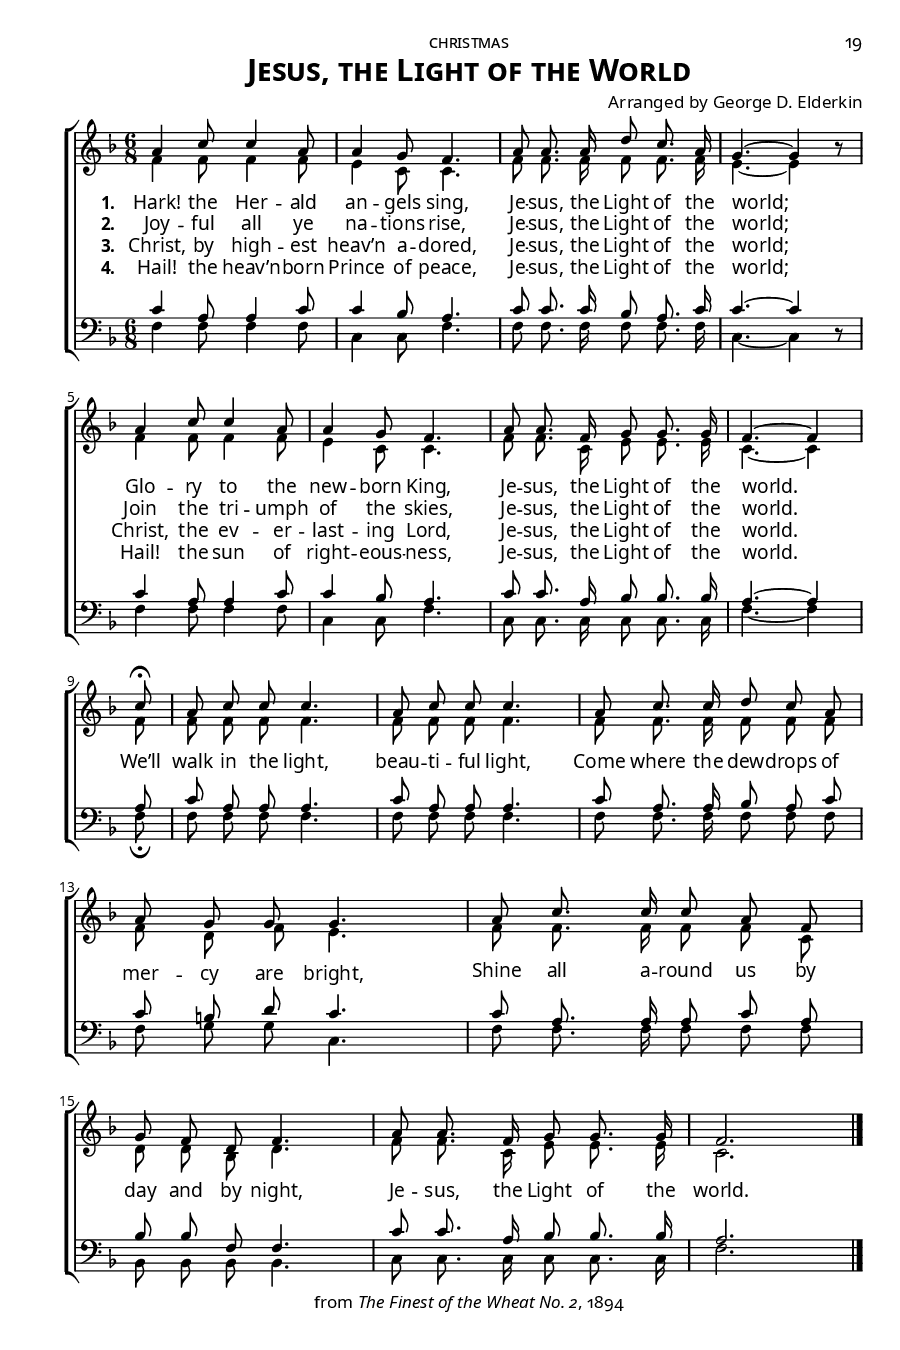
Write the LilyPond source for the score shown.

\version "2.14.2"
\include "util.ly"
\header {
  title = \markup{\override #'(font-name . "Garamond Premier Pro Semibold"){ \abs-fontsize #15 \smallCapsOldStyle"Jesus, the Light of the World"}}
  composer = \markup\oldStyleNum"Arranged by George D. Elderkin"
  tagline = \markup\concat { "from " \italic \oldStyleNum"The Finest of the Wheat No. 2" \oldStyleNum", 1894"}
}
\paper {
  %print-all-headers = ##t
  paper-height = 9\in
  paper-width = 6\in
  indent = 0\in
  %system-system-spacing = #'((basic-distance . 10) (padding . 0))
  %system-system-spacing =
  %  #'((basic-distance . 0)
  %     (minimum-distance . 0)
  %     (padding . -0.35)
  %     (stretchability . 100))
  ragged-last-bottom = ##f
  ragged-bottom = ##f
  two-sided = ##t
  inner-margin = 0.5\in
  outer-margin = 0.25\in
  top-margin = 0.25\in
  bottom-margin = 0.25\in
  first-page-number = #019
  print-first-page-number = ##t
  headerLine = \markup{\override #'(font-name . "Garamond Premier Pro") \smallCapsOldStyle"christmas"}
  oddHeaderMarkup = \markup\fill-line{
     \override #'(font-name . "Garamond Premier Pro")\abs-fontsize #8.5
     \combine 
        \fill-line{"" \on-the-fly #print-page-number-check-first
        \oldStylePageNum""
        }
        \fill-line{\headerLine}
  }
  evenHeaderMarkup = \markup {
     \override #'(font-name . "Garamond Premier Pro")\abs-fontsize #8.5
     \combine
        \on-the-fly #print-page-number-check-first
        \oldStylePageNum""
        \fill-line{\headerLine}
  }
}
#(set-global-staff-size 15) \paper{ #(define fonts (make-pango-font-tree "GoudyOlSt BT" "Garamond Premier Pro" "Garamond Premier Pro" (/ 15 20))) }
global = {
  \key f \major
  \time 6/8
  \autoBeamOff
}

sopMusic = \relative c'' {
  a4 c8 c4 a8 |
  a4 g8 f4. |
  a8 a8. a16 d8 c8. a16 |
  g4.~ g4 b8\rest |
  a4 c8 c4 a8 |
  a4 g8 f4. |
  
  a8 a8. f16 g8 g8. g16 |
  \partial 8*5 f4.~ f4 | \break
  \partial 8 c'8\fermata |
  a8 c c c4. |
  a8 c c c4. |
  a8 c8. c16
  
  d8 c a |
  a g g g4. |
  a8 c8. c16 c8 a f |
  g f d f4.
  a8 a8. f16 g8 g8. g16 |
  f2. \bar "|."
}
sopWords = \lyricmode {
  
}

altoMusic = \relative c' {
  f4 f8 f4 f8 |
  e4 c8 c4. |
  f8 f8. f16 f8 f8. f16 |
  e4.~ e4 s8 |
  f4 f8 f4 f8 |
  e4 c8 c4. |
  
  f8 f8. c16 e8 e8. e16 |
  c4.~ c4 |
  f8 |
  f8 f f f4. |
  f8 f f f4. |
  f8 f8. f16 
  
  f8 f f |
  f d f e4. |
  f8 f8. f16 f8 f c |
  d d bes d4. |
  
  f8 f8. c16 e8 e8. e16 |
  c2. \bar "|."
}
altoWords = \lyricmode {
  \set stanza = #"1. "
  Hark! the Her -- ald an -- gels sing,
  Je -- sus, the Light of the world;
  Glo -- ry to the new -- born King,
  Je -- sus, the Light of the world.
  
  \dropLyricsIV
  We’ll walk in the light,
  beau -- ti -- ful light,
  Come where the dew -- drops of mer -- cy are bright,
  \raiseLyrics
  Shine all a -- round us by day and by night,
  Je -- sus, the Light of the world.
}
altoWordsII = \lyricmode {
%\markup\italic
  \set stanza = #"2. "
  Joy -- ful all ye na -- tions rise,
  Je -- sus, the Light of the world;
  Join the tri -- umph of the skies,
  Je -- sus, the Light of the world.
}
altoWordsIII = \lyricmode {
  \set stanza = #"3. "
  Christ, by high -- est heav’n a -- dored,
  Je -- sus, the Light of the world;
  Christ, the ev -- er -- last -- ing Lord,
  Je -- sus, the Light of the world.
}
altoWordsIV = \lyricmode {
  \set stanza = #"4. "
  Hail! the heav’n -- born Prince of peace,
  Je -- sus, the Light of the world;
  Hail! the sun of right -- eous -- ness,
  Je -- sus, the Light of the world.
}
altoWordsV = \lyricmode {
  \set stanza = #"5. "
  \set ignoreMelismata = ##t
}
altoWordsVI = \lyricmode {
  \set stanza = #"6. "
  \set ignoreMelismata = ##t
}
tenorMusic = \relative c' {
  c4 a8 a4 c8 |
  c4 bes8 a4. |
  c8 c8. c16 bes8 a8. c16 |
  c4.~ c4 s8 |
  c4 a8 a4 c8 |
  c4 bes8 a4. |
  
  c8 c8. a16 bes8 bes8. bes16 |
  a4.~ a4 |
  a8 |
  c8 a a a4. |
  c8 a a a4. |
  c8 a8. a16 
  
  bes8 a c |
  c b d c4. |
  c8 a8. a16 a8 c a |
  bes bes f f4. |
  
  c'8 c8. a16 bes8 bes8. bes16 |
  a2. \bar "|."
}
tenorWords = \lyricmode {

}

bassMusic = \relative c {
  f4 f8 f4 f8 |
  c4 c8 f4. |
  f8 f8. f16 f8 f8. f16 |
  c4.~ c4 d8\rest |
  f4 f8 f4 f8 |
  c4 c8 f4. |
  
  c8 c8. c16 c8 c8. c16 |
  f4.~ f4 |
  f8\fermata |
  f8 f f f4. |
  f8 f f f4. |
  f8 f8. f16
  
  f8 f f |
  f g g c,4. |
  f8 f8. f16 f8 f f |
  bes, bes bes bes4. |
  
  c8 c8. c16 c8 c8. c16 |
  f2. \bar "|."
}
bassWords = \lyricmode {

}

pianoRH = \relative c' {
  
}
pianoLH = \relative c' {
  
}

\score {
  <<
   \new ChoirStaff <<
    \new Staff = women <<
      \new Voice = "sopranos" { \voiceOne << \global \sopMusic >> }
      \new Voice = "altos" { \voiceTwo << \global \altoMusic >> }
    >>
    \new Lyrics \with { alignAboveContext = #"women" \override VerticalAxisGroup #'nonstaff-relatedstaff-spacing = #'((basic-distance . 1))} \lyricsto "sopranos" \sopWords
    \new Lyrics = "altosVI"  \with { alignBelowContext = #"women" } \lyricsto "sopranos" \altoWordsVI
    \new Lyrics = "altosV"  \with { alignBelowContext = #"women" } \lyricsto "sopranos" \altoWordsV
    \new Lyrics = "altosIV"  \with { alignBelowContext = #"women" } \lyricsto "sopranos" \altoWordsIV
    \new Lyrics = "altosIII"  \with { alignBelowContext = #"women" } \lyricsto "sopranos" \altoWordsIII
    \new Lyrics = "altosII"  \with { alignBelowContext = #"women" } \lyricsto "sopranos" \altoWordsII
    \new Lyrics = "altos"  \with { alignBelowContext = #"women" } \lyricsto "sopranos" \altoWords
   \new Staff = men <<
      \clef bass
      \new Voice = "tenors" { \voiceOne << \global \tenorMusic >> }
      \new Voice = "basses" { \voiceTwo << \global \bassMusic >> }
    >>
    \new Lyrics \with { alignAboveContext = #"men" \override VerticalAxisGroup #'nonstaff-relatedstaff-spacing = #'((basic-distance . 1)) } \lyricsto "tenors" \tenorWords
    \new Lyrics \with { alignBelowContext = #"men" \override VerticalAxisGroup #'nonstaff-relatedstaff-spacing = #'((basic-distance . 1)) } \lyricsto "basses" \bassWords
  >>
%    \new PianoStaff << \new Staff { \new Voice { \pianoRH } } \new Staff { \clef "bass" \pianoLH } >>
  >>
  \layout {
    \context {
      \Score
      %\override SpacingSpanner #'base-shortest-duration = #(ly:make-moment 1 8)
      %\override SpacingSpanner #'common-shortest-duration = #(ly:make-moment 1 4)
    }
    \context {
      % Remove all empty staves
      % \Staff \RemoveEmptyStaves \override VerticalAxisGroup #'remove-first = ##t
    }
  }
}
